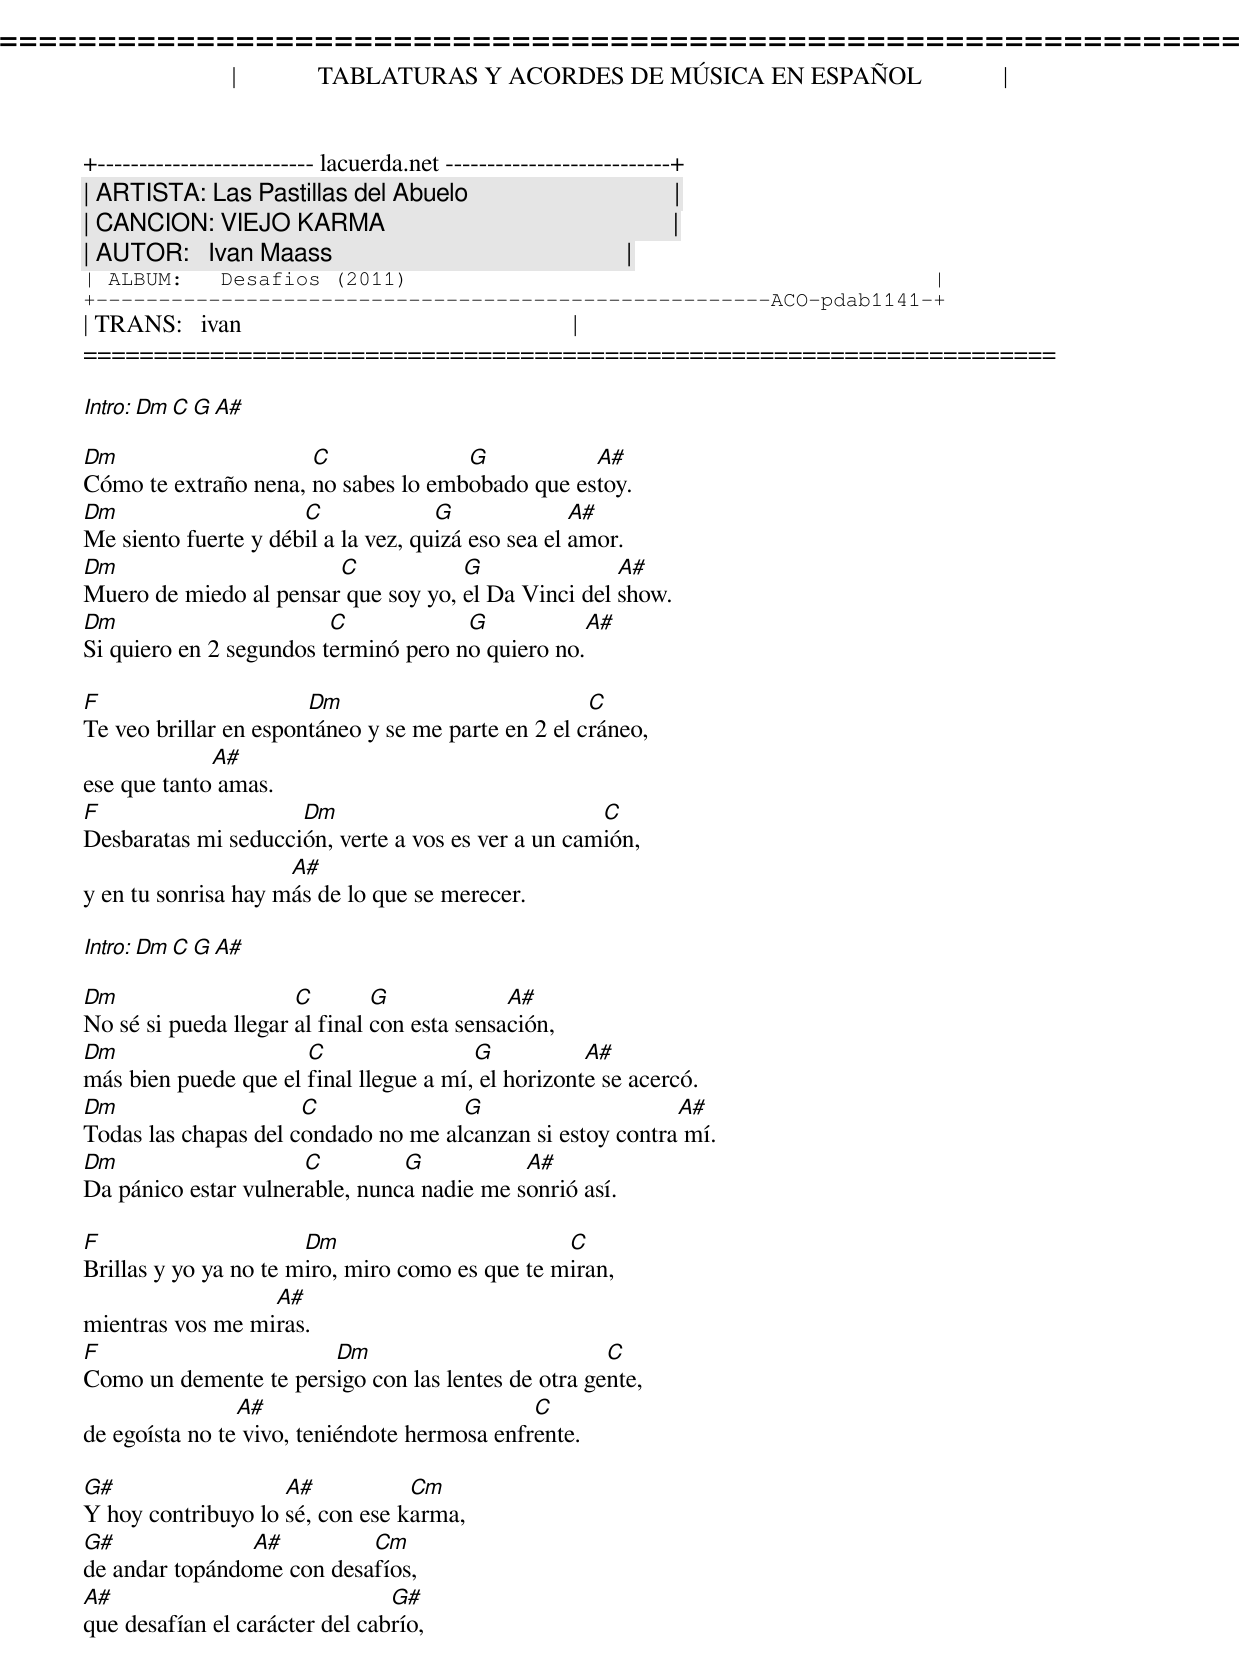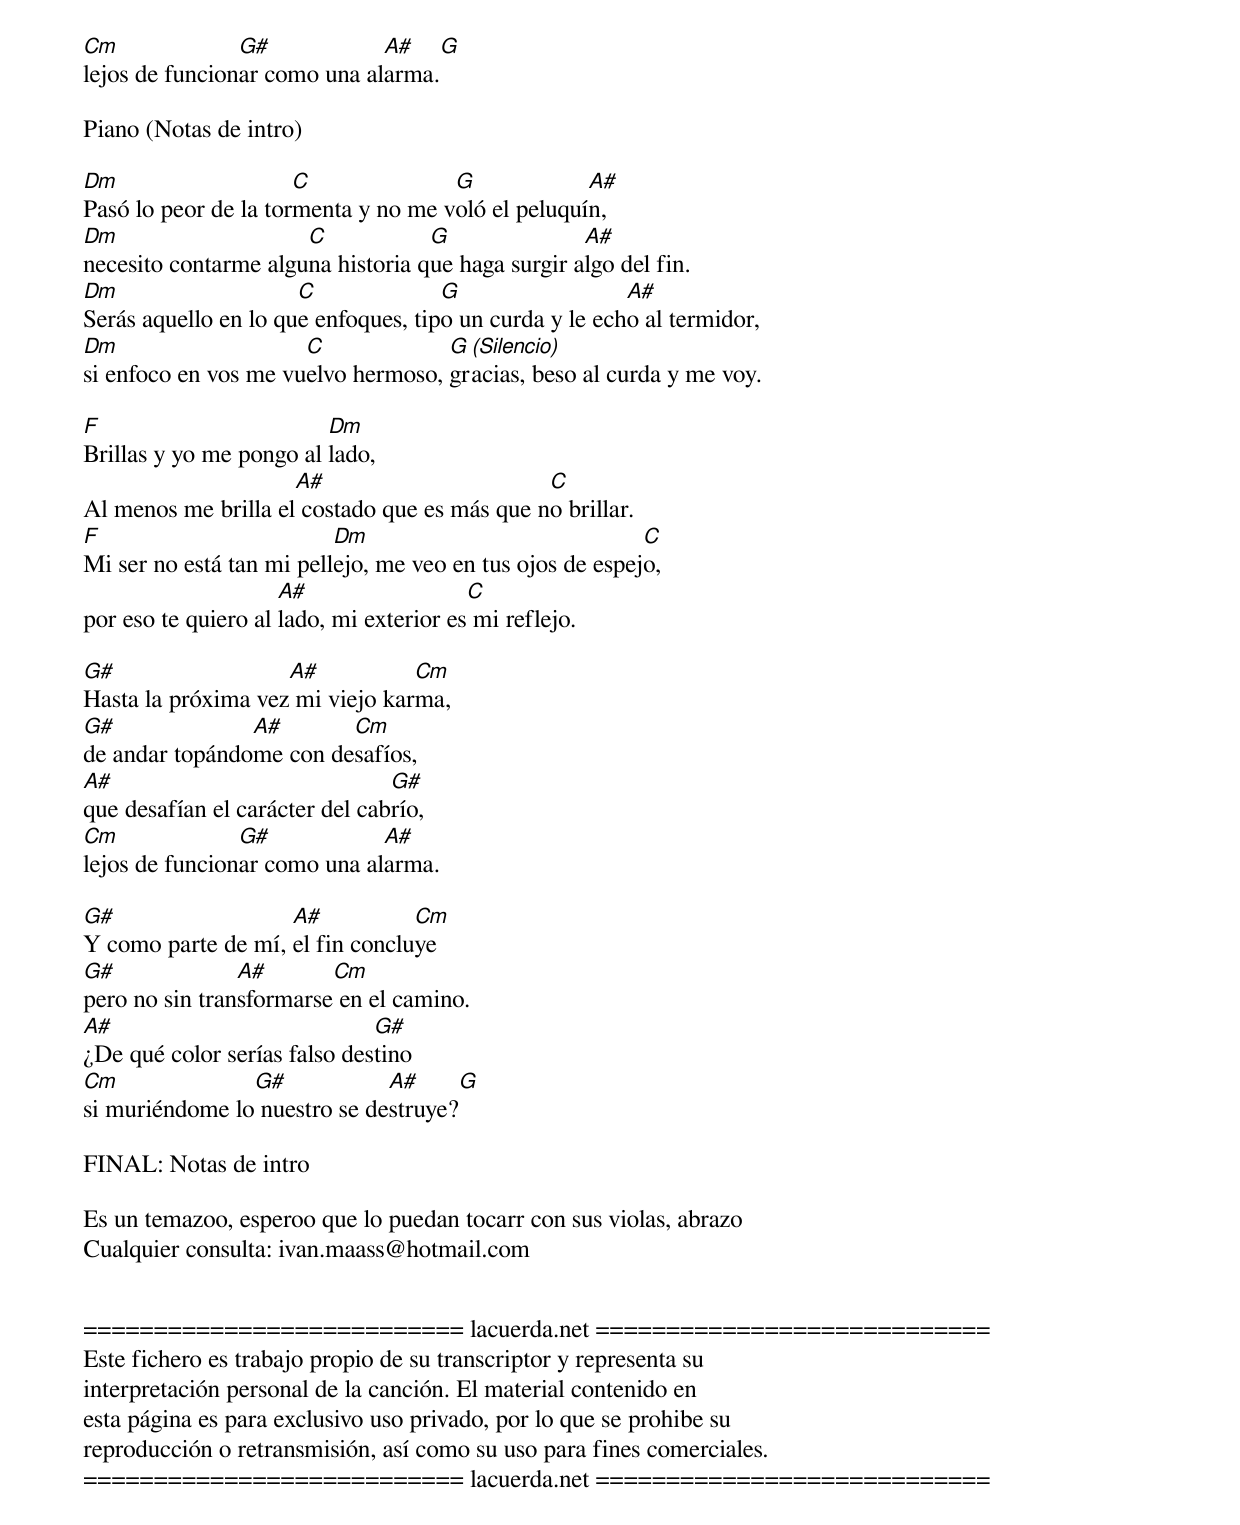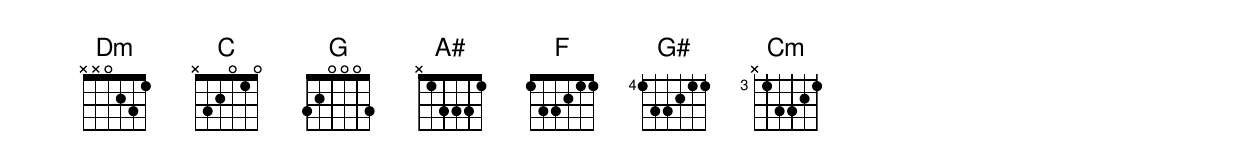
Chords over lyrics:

=====================================================================
|             TABLATURAS Y ACORDES DE MÚSICA EN ESPAÑOL             |
+-------------------------- lacuerda.net ---------------------------+
| ARTISTA: Las Pastillas del Abuelo                                 |
| CANCION: VIEJO KARMA                                              |
| AUTOR:   Ivan Maass                                               |
| ALBUM:   Desafios (2011)                                          |
+------------------------------------------------------ACO-pdab1141-+
| TRANS:   ivan                                                     |
=====================================================================

Intro: Dm C G A#

Dm                    C              G           A#
Cómo te extraño nena, no sabes lo embobado que estoy.
Dm                    C              G              A#
Me siento fuerte y débil a la vez, quizá eso sea el amor.
Dm                      C            G               A#
Muero de miedo al pensar que soy yo, el Da Vinci del show.
Dm                       C            G           A#
Si quiero en 2 segundos terminó pero no quiero no.

F                      Dm                           C
Te veo brillar en espontáneo y se me parte en 2 el cráneo,
             A#
ese que tanto amas.
F                    Dm                             C
Desbaratas mi seducción, verte a vos es ver a un camión,
                     A#
y en tu sonrisa hay más de lo que se merecer.

Intro: Dm C G A#

Dm                    C        G             A#
No sé si pueda llegar al final con esta sensación,
Dm                    C                 G           A#
más bien puede que el final llegue a mí, el horizonte se acercó.
Dm                    C              G                     A#
Todas las chapas del condado no me alcanzan si estoy contra mí.
Dm                    C         G           A#
Da pánico estar vulnerable, nunca nadie me sonrió así.

F                      Dm                        C
Brillas y yo ya no te miro, miro como es que te miran,
                  A#
mientras vos me miras.
F                      Dm                           C
Como un demente te persigo con las lentes de otra gente,
                A#                            C
de egoísta no te vivo, teniéndote hermosa enfrente.

G#                  A#           Cm
Y hoy contribuyo lo sé, con ese karma,
G#              A#         Cm
de andar topándome con desafíos,
A#                              G#
que desafían el carácter del cabrío,
Cm              G#            A#      G
lejos de funcionar como una alarma.

Piano (Notas de intro)

Dm                    C              G             A#
Pasó lo peor de la tormenta y no me voló el peluquín,
Dm                    C            G               A#
necesito contarme alguna historia que haga surgir algo del fin.
Dm                    C              G                  A#
Serás aquello en lo que enfoques, tipo un curda y le echo al termidor,
Dm                    C             G (Silencio)
si enfoco en vos me vuelvo hermoso, gracias, beso al curda y me voy.

F                        Dm
Brillas y yo me pongo al lado,
                     A#                       C
Al menos me brilla el costado que es más que no brillar.
F                         Dm                              C
Mi ser no está tan mi pellejo, me veo en tus ojos de espejo,
                     A#                  C
por eso te quiero al lado, mi exterior es mi reflejo.

G#                  A#           Cm
Hasta la próxima vez mi viejo karma,
G#              A#       Cm
de andar topándome con desafíos,
A#                              G#
que desafían el carácter del cabrío,
Cm              G#            A#
lejos de funcionar como una alarma.

G#                  A#           Cm
Y como parte de mí, el fin concluye
G#              A#       Cm
pero no sin transformarse en el camino.
A#                            G#
¿De qué color serías falso destino
Cm              G#            A#       G
si muriéndome lo nuestro se destruye?

FINAL: Notas de intro

Es un temazoo, esperoo que lo puedan tocarr con sus violas, abrazo
Cualquier consulta: ivan.maass@hotmail.com


=========================== lacuerda.net ============================
Este fichero es trabajo propio de su transcriptor y representa su
interpretación personal de la canción. El material contenido en
esta página es para exclusivo uso privado, por lo que se prohibe su
reproducción o retransmisión, así como su uso para fines comerciales.
=========================== lacuerda.net ============================
